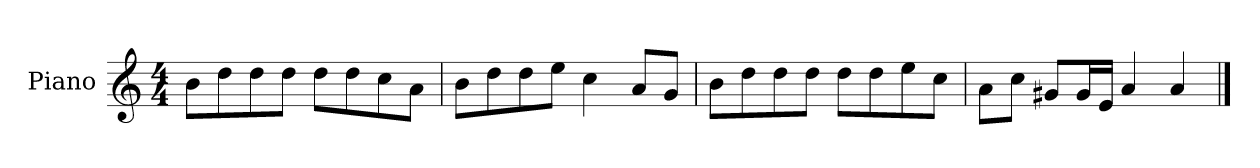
**kern
*part1
*staff1
*I"Piano
*I'P-no
*clefG2
*k[]
*M4/4
*MM90
=1
8b\L
8dd\
8dd\
8dd\J
8dd\L
8dd\
8cc\
8a\J
=2
8b\L
8dd\
8dd\
8ee\J
4cc\
8a/L
8g/J
=3
8b\L
8dd\
8dd\
8dd\J
8dd\L
8dd\
8ee\
8cc\J
=4
8a\L
8cc\J
8g#X/L
16g#/L
16e/JJ
4a/
4a/
==
*-
